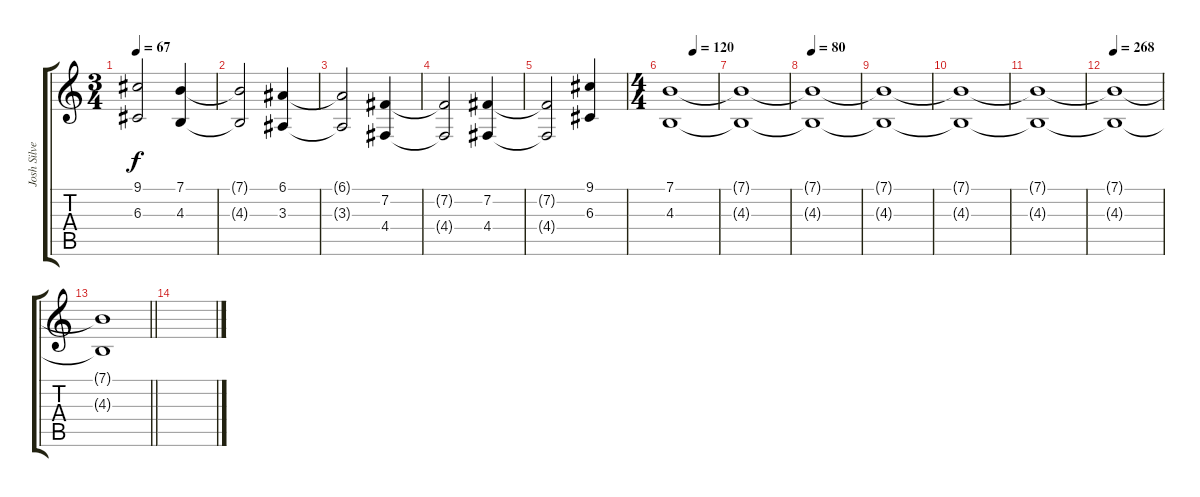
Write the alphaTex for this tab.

\track ("Josh Silver" "Josh Silve") {instrument pad4choir}
\staff {score tabs}
\tuning (E4 B3 G3 D3 A2 E2) {hide}
\ts (3 4)
\tempo 67
\clef g2
\ks c
(9.1{t} 6.3{t}).2{dy f} (7.1 4.3).4 |
(7.1{t} 4.3{t}).2 (6.1 3.3).4 |
(6.1{t} 3.3{t}).2 (7.2 4.4).4 |
(7.2{t} 4.4{t}).2 (7.2 4.4).4 |
(7.2{t} 4.4{t}).2 (9.1 6.3).4 |
\ts (4 4)
\tempo (120 0.5)
(7.1 4.3).1 |
(7.1{t} 4.3{t}).1 |
\tempo 80
(7.1{t} 4.3{t}).1 |
(7.1{t} 4.3{t}).1 |
(7.1{t} 4.3{t}).1 |
(7.1{t} 4.3{t}).1 |
\tempo 268
(7.1{t} 4.3{t}).1 |
\barLineRight lightlight
(7.1{t} 4.3{t}).1{volume 5} |
\section ("" "")
